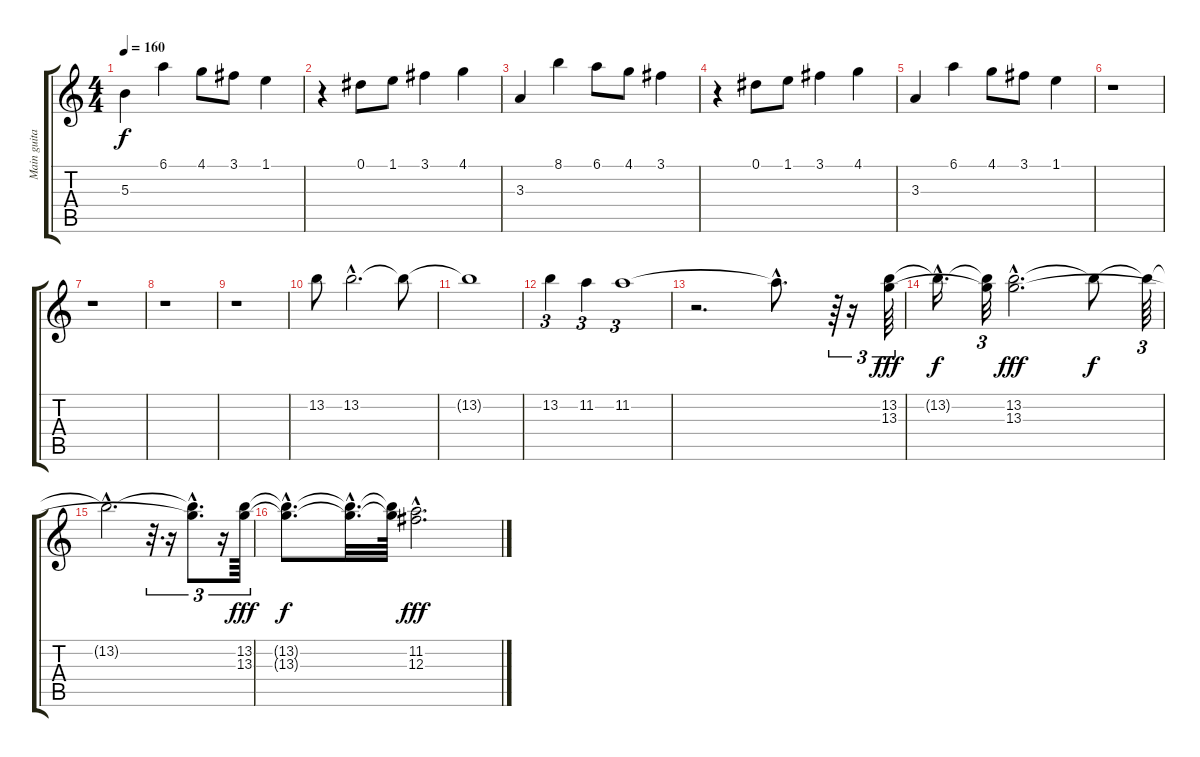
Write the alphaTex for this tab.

\track ("Main guitar" "Main guita") {instrument electricguitarjazz}
\staff {score tabs}
\tuning (Eb4 Bb3 Gb3 Db3 Ab2 Eb2) {hide}
\ts (4 4)
\tempo 160
\clef g2
\ks c
5.3.4{dy f} 6.1.4 4.1.8 3.1.8 1.1.4 |
r.4 0.1.8 1.1.8 3.1.4 4.1.4 |
3.3.4 8.1.4 6.1.8 4.1.8 3.1.4 |
r.4 0.1.8 1.1.8 3.1.4 4.1.4 |
3.3.4 6.1.4 4.1.8 3.1.8 1.1.4 |
r.1 |
r.1 |
r.1 |
r.1 |
13.2.8 13.2{hac}.2{d} 13.2{t}.8 |
13.2{t}.1 |
13.2.4{tu (3 2)} 11.2.4{tu (3 2)} 11.2.1{tu (3 2)} |
r.2{d} 11.2{hac t}.8{d} r.64{tu (3 2)} r.16{tu (3 2)} (13.2 13.3).64{tu (3 2) dy fff} |
13.2{hac t}.16{d dy f} (13.2{t} 13.3{t}).32{tu (3 2)} (13.2{hac} 13.3{hac}).2{d dy fff} 13.2{t}.8{dy f} 13.2{t}.64{tu (3 2)} |
13.2{hac t}.2{d} r.32{d tu (3 2)} r.16{tu (3 2)} (13.2{hac t} 13.3{hac t}).8{d tu (3 2)} r.16{tu (3 2)} (13.2 13.3).64{tu (3 2) dy fff} |
(13.2{hac t} 13.3{hac t}).8{d dy f} (13.2{hac t} 13.3{hac t}).32{d} (13.2{t} 13.3{t}).64 (11.2{hac} 12.3{hac}).2{d dy fff}
